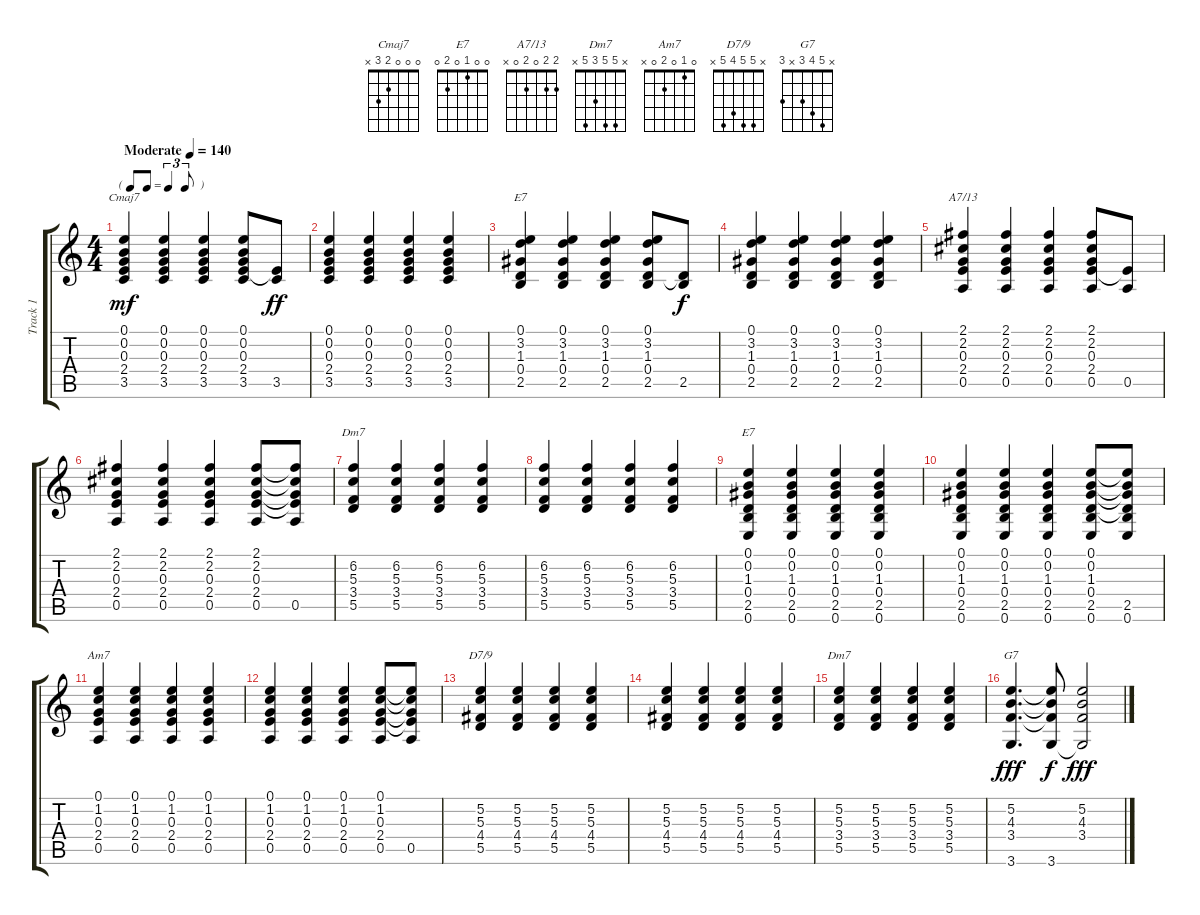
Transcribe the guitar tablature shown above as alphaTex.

\track ("Track 1" "Track 1") {instrument electricguitarmuted}
\staff {score tabs}
\tuning (E4 B3 G3 D3 A2 E2) {hide}
\chord ("Cmaj7" 0 0 0 2 3 x)
\chord ("E7" 0 3 1 0 2 0)
\chord ("A7/13" 2 2 0 2 0 x)
\chord ("Dm7" x 6 5 3 5 x) {firstfret 2}
\chord ("E7" 0 0 1 0 2 0)
\chord ("Am7" 0 1 0 2 0 x)
\chord ("D7/9" x 5 5 4 5 x)
\chord ("Dm7" x 5 5 3 5 x)
\chord ("G7" x 5 4 3 x 3)
\ts (4 4)
\tf triplet8th
\tempo (140 "Moderate")
\clef g2
\ks c
(0.1 0.2 0.3 2.4 3.5).4{ch "Cmaj7" dy mf instrument electricguitarmuted} (0.1 0.2 0.3 2.4 3.5).4 (0.1 0.2 0.3 2.4 3.5).4 (0.1 0.2 0.3 2.4 3.5).8 (2.4{t} 3.5).8{dy ff} |
(0.1 0.2 0.3 2.4 3.5).4 (0.1 0.2 0.3 2.4 3.5).4 (0.1 0.2 0.3 2.4 3.5).4 (0.1 0.2 0.3 2.4 3.5).4 |
(0.1 3.2 1.3 0.4 2.5).4{ch "E7"} (0.1 3.2 1.3 0.4 2.5).4 (0.1 3.2 1.3 0.4 2.5).4 (0.1 3.2 1.3 0.4 2.5).8 (0.4{t} 2.5).8{dy f} |
(0.1 3.2 1.3 0.4 2.5).4 (0.1 3.2 1.3 0.4 2.5).4 (0.1 3.2 1.3 0.4 2.5).4 (0.1 3.2 1.3 0.4 2.5).4 |
(2.1 2.2 0.3 2.4 0.5).4{ch "A7/13"} (2.1 2.2 0.3 2.4 0.5).4 (2.1 2.2 0.3 2.4 0.5).4 (2.1 2.2 0.3 2.4 0.5).8 (2.4{t} 0.5).8 |
(2.1 2.2 0.3 2.4 0.5).4 (2.1 2.2 0.3 2.4 0.5).4 (2.1 2.2 0.3 2.4 0.5).4 (2.1 2.2 0.3 2.4 0.5).8 (2.1{t} 2.2{t} 0.3{t} 2.4{t} 0.5).8 |
(6.2 5.3 3.4 5.5).4{ch "Dm7"} (6.2 5.3 3.4 5.5).4 (6.2 5.3 3.4 5.5).4 (6.2 5.3 3.4 5.5).4 |
(6.2 5.3 3.4 5.5).4 (6.2 5.3 3.4 5.5).4 (6.2 5.3 3.4 5.5).4 (6.2 5.3 3.4 5.5).4 |
(0.1 0.2 1.3 0.4 2.5 0.6).4{ch "E7"} (0.1 0.2 1.3 0.4 2.5 0.6).4 (0.1 0.2 1.3 0.4 2.5 0.6).4 (0.1 0.2 1.3 0.4 2.5 0.6).4 |
(0.1 0.2 1.3 0.4 2.5 0.6).4 (0.1 0.2 1.3 0.4 2.5 0.6).4 (0.1 0.2 1.3 0.4 2.5 0.6).4 (0.1 0.2 1.3 0.4 2.5 0.6).8 (0.1{t} 0.2{t} 1.3{t} 0.4{t} 2.5 0.6).8 |
(0.1 1.2 0.3 2.4 0.5).4{ch "Am7"} (0.1 1.2 0.3 2.4 0.5).4 (0.1 1.2 0.3 2.4 0.5).4 (0.1 1.2 0.3 2.4 0.5).4 |
(0.1 1.2 0.3 2.4 0.5).4 (0.1 1.2 0.3 2.4 0.5).4 (0.1 1.2 0.3 2.4 0.5).4 (0.1 1.2 0.3 2.4 0.5).8 (0.1{t} 1.2{t} 0.3{t} 2.4{t} 0.5).8 |
(5.2 5.3 4.4 5.5).4{ch "D7/9"} (5.2 5.3 4.4 5.5).4 (5.2 5.3 4.4 5.5).4 (5.2 5.3 4.4 5.5).4 |
(5.2 5.3 4.4 5.5).4 (5.2 5.3 4.4 5.5).4 (5.2 5.3 4.4 5.5).4 (5.2 5.3 4.4 5.5).4 |
(5.2 5.3 3.4 5.5).4{ch "Dm7"} (5.2 5.3 3.4 5.5).4 (5.2 5.3 3.4 5.5).4 (5.2 5.3 3.4 5.5).4 |
(5.2 4.3 3.4 3.6).4{d ch "G7" dy fff} (5.2{t} 4.3{t} 3.4{t} 3.6).8{dy f} (5.2 4.3 3.4 3.6{t}).2{dy fff}
